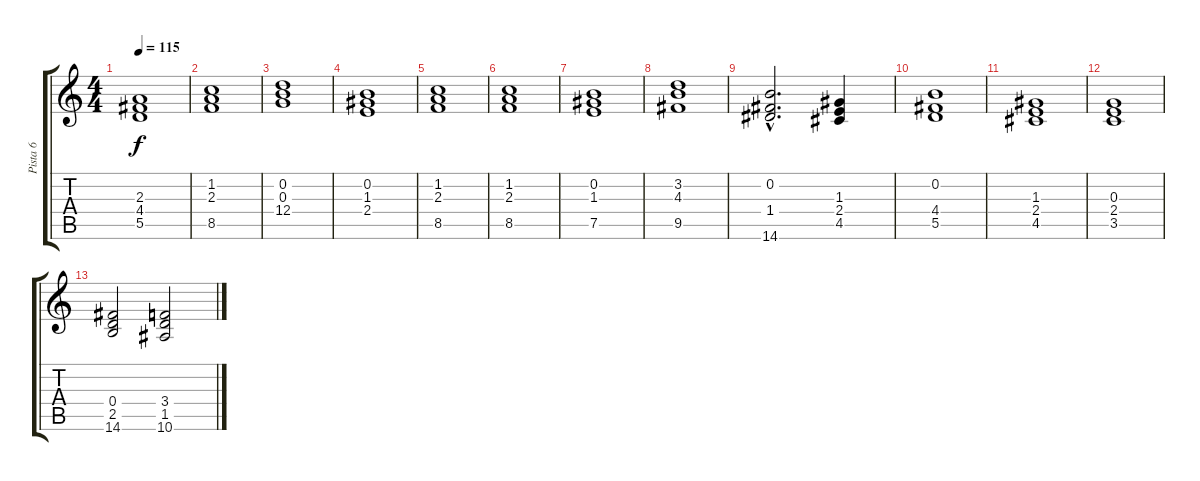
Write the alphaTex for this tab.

\track ("Pista 6" "Pista 6") {instrument acousticguitarnylon}
\staff {score tabs}
\tuning (E4 B3 G3 D3 A2 E2) {hide}
\ts (4 4)
\tempo 115
\clef g2
\ks c
(2.3 4.4 5.5).1{dy f} |
(1.2 2.3 8.5).1 |
(0.2 0.3 12.4).1 |
(0.2 1.3 2.4).1 |
(1.2 2.3 8.5).1 |
(1.2 2.3 8.5).1 |
(0.2 1.3 7.5).1 |
(3.2 4.3 9.5).1 |
(0.2{hac} 1.4{hac} 14.6{hac}).2{d} (1.3 2.4 4.5).4 |
(0.2 4.4 5.5).1 |
(1.3 2.4 4.5).1 |
(0.3 2.4 3.5).1 |
(0.4 2.5 14.6).2 (3.4 1.5 10.6).2
